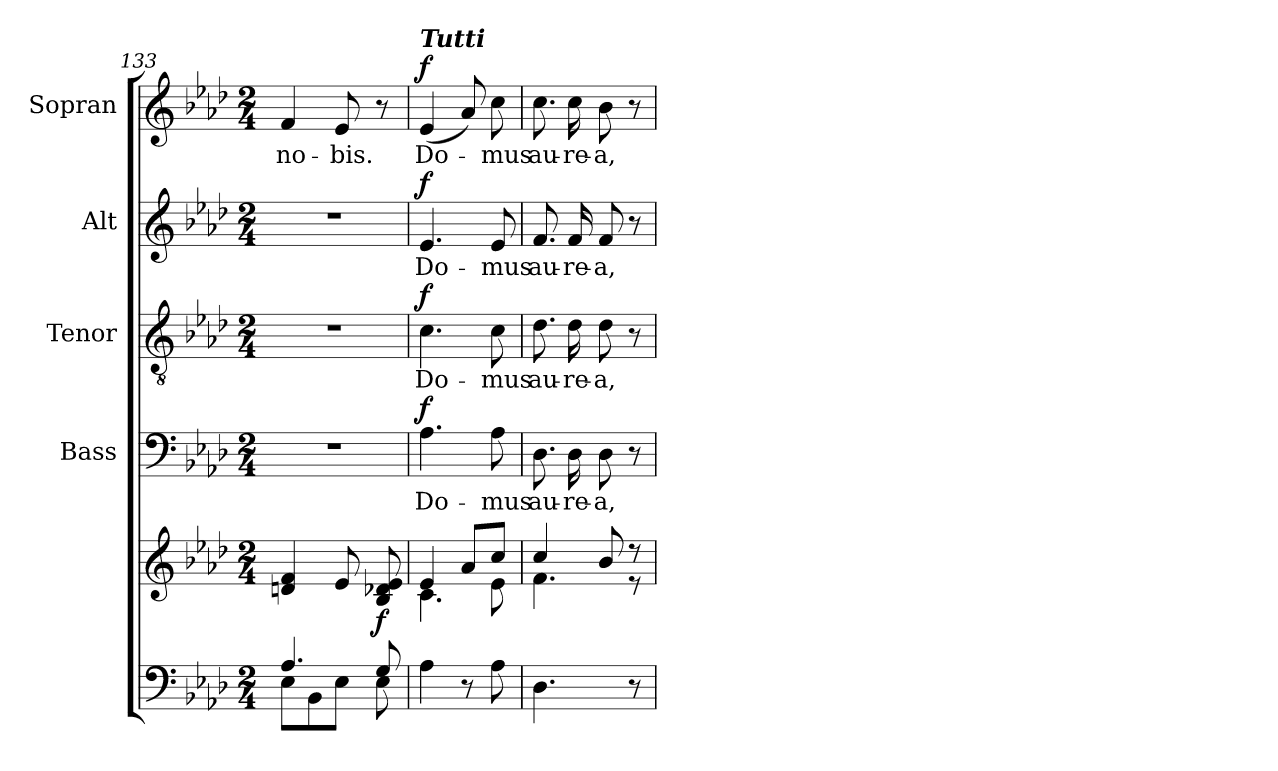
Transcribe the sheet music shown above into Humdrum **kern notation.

**kern	**kern	**dynam	**kern	**text	**dynam	**kern	**text	**dynam	**kern	**text	**dynam	**kern	**text	**dynam
*part5	*part5	*part5	*part4	*part4	*part4	*part3	*part3	*part3	*part2	*part2	*part2	*part1	*part1	*part1
*staff6	*staff5	*staff5/6	*staff4	*staff4	*staff4	*staff3	*staff3	*staff3	*staff2	*staff2	*staff2	*staff1	*staff1	*staff1
*	*	*	*I"Bass	*	*	*I"Tenor	*	*	*I"Alt	*	*	*I"Sopran	*	*
*	*	*	*I'B.	*	*	*I'T.	*	*	*I'A.	*	*	*I'S.	*	*
*clefF4	*clefG2	*	*clefF4	*	*	*clefGv2	*	*	*clefG2	*	*	*clefG2	*	*
*k[b-e-a-d-]	*k[b-e-a-d-]	*	*k[b-e-a-d-]	*	*	*k[b-e-a-d-]	*	*	*k[b-e-a-d-]	*	*	*k[b-e-a-d-]	*	*
*A-:	*A-:	*	*A-:	*	*	*A-:	*	*	*A-:	*	*	*A-:	*	*
*M2/4	*M2/4	*	*M2/4	*	*	*M2/4	*	*	*M2/4	*	*	*M2/4	*	*
=133	=133	=133	=133	=133	=133	=133	=133	=133	=133	=133	=133	=133	=133	=133
*^	*	*	*	*	*	*	*	*	*	*	*	*	*	*
!	!	!	!	!	!	!	!	!	!	!	!	!	!	!LO:LY:b	!
4.A-/	8E-\L	4dn/ 4f/	.	2r	.	.	2r	.	.	2r	.	.	4f/	no-	.
.	8BB-\	.	.	.	.	.	.	.	.	.	.	.	.	.	.
!	!	!	!	!	!	!	!	!	!	!	!	!	!	!LO:LY:b	!
.	8E-\J	8e-/	.	.	.	.	.	.	.	.	.	.	8e-/	-bis.	.
!	!	!	!LO:DY:b	!	!	!	!	!	!	!	!	!	!	!	!
8G/	8E-\	8B-/ 8d-X/ 8e-/	f	.	.	.	.	.	.	.	.	.	8r	.	.
=134	=134	=134	=134	=134	=134	=134	=134	=134	=134	=134	=134	=134	=134	=134	=134
*	*	*^	*	*	*	*	*	*	*	*	*	*	*	*	*
!	!	!	!	!	!	!	!	!	!	!	!	!	!	!LO:TX:a:Bi:t=Tutti	!	!
!	!	!	!	!	!	!LO:LY:b	!LO:DY:a	!	!LO:LY:b	!LO:DY:a	!	!LO:LY:b	!LO:DY:a	!	!LO:LY:b	!LO:DY:a
*v	*v	*	*	*	*	*	*	*	*	*	*	*	*	*	*	*
4A-\	4e-/	4.c\	.	4.A-\	Do-	f	4.c\	Do-	f	4.e-/	Do-	f	(<4e-/	Do-	f
8r	8a-/L	.	.	.	.	.	.	.	.	.	.	.	8a-/)	.	.
!	!	!	!	!	!LO:LY:b	!	!	!LO:LY:b	!	!	!LO:LY:b	!	!	!LO:LY:b	!
8A-\	8cc/J	8e-\	.	8A-\	-mus	.	8c\	-mus	.	8e-/	-mus	.	8cc\	-mus	.
=135	=135	=135	=135	=135	=135	=135	=135	=135	=135	=135	=135	=135	=135	=135	=135
!	!	!	!	!	!LO:LY:b	!	!	!LO:LY:b	!	!	!LO:LY:b	!	!	!LO:LY:b	!
4.D-\	4cc/	4.f\	.	8.D-\	au-	.	8.d-\	au-	.	8.f/	au-	.	8.cc\	au-	.
!	!	!	!	!	!LO:LY:b	!	!	!LO:LY:b	!	!	!LO:LY:b	!	!	!LO:LY:b	!
.	.	.	.	16D-\	-re-	.	16d-\	-re-	.	16f/	-re-	.	16cc\	-re-	.
!	!	!	!	!	!LO:LY:b	!	!	!LO:LY:b	!	!	!LO:LY:b	!	!	!LO:LY:b	!
.	8b-/	.	.	8D-\	-a,	.	8d-\	-a,	.	8f/	-a,	.	8b-\	-a,	.
8r	8r	8r	.	8r	.	.	8r	.	.	8r	.	.	8r	.	.
*	*v	*v	*	*	*	*	*	*	*	*	*	*	*	*	*
=	=	=	=	=	=	=	=	=	=	=	=	=	=	=
*-	*-	*-	*-	*-	*-	*-	*-	*-	*-	*-	*-	*-	*-	*-
